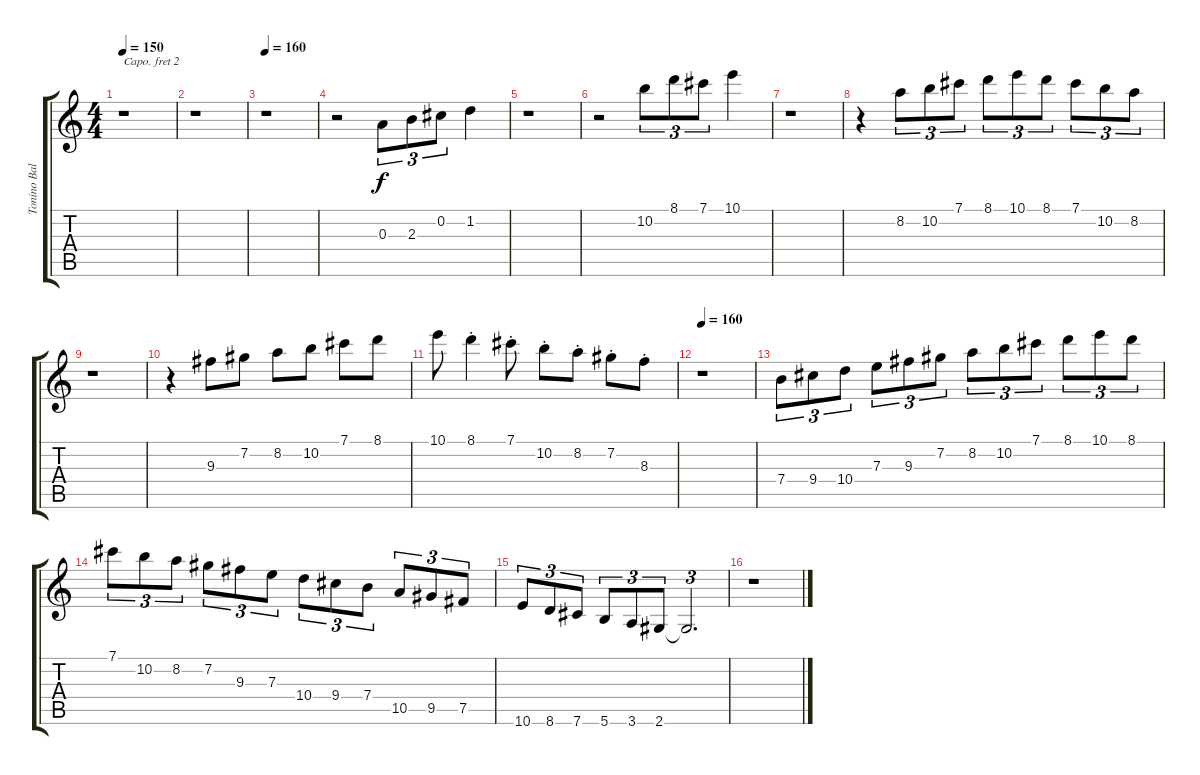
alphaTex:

\track ("Tonino Balliardo" "Tonino Bal") {instrument acousticguitarnylon}
\staff {score tabs}
\capo 2
\tuning (E4 B3 G3 D3 A2 E2) {hide}
\ts (4 4)
\tempo 150
\clef g2
\ks c
r.1{dy f} |
r.1 |
\tempo 160
r.1 |
r.2 0.3.8{tu (3 2)} 2.3.8{tu (3 2)} 0.2.8{tu (3 2)} 1.2.4 |
r.1 |
r.2 10.2.8{tu (3 2)} 8.1.8{tu (3 2)} 7.1.8{tu (3 2)} 10.1.4 |
r.1 |
r.4 8.2.8{tu (3 2)} 10.2.8{tu (3 2)} 7.1.8{tu (3 2)} 8.1.8{tu (3 2)} 10.1.8{tu (3 2)} 8.1.8{tu (3 2)} 7.1.8{tu (3 2)} 10.2.8{tu (3 2)} 8.2.8{tu (3 2)} |
r.1 |
r.4 9.3.8 7.2.8 8.2.8 10.2.8 7.1.8 8.1.8 |
10.1.8 8.1{st}.4 7.1{st}.8 10.2{st}.8 8.2{st}.8 7.2{st}.8 8.3{st}.8 |
\tempo 160
r.1 |
7.4.8{tu (3 2)} 9.4.8{tu (3 2)} 10.4.8{tu (3 2)} 7.3.8{tu (3 2)} 9.3.8{tu (3 2)} 7.2.8{tu (3 2)} 8.2.8{tu (3 2)} 10.2.8{tu (3 2)} 7.1.8{tu (3 2)} 8.1.8{tu (3 2)} 10.1.8{tu (3 2)} 8.1.8{tu (3 2)} |
7.1.8{tu (3 2)} 10.2.8{tu (3 2)} 8.2.8{tu (3 2)} 7.2.8{tu (3 2)} 9.3.8{tu (3 2)} 7.3.8{tu (3 2)} 10.4.8{tu (3 2)} 9.4.8{tu (3 2)} 7.4.8{tu (3 2)} 10.5.8{tu (3 2)} 9.5.8{tu (3 2)} 7.5.8{tu (3 2)} |
10.6.8{tu (3 2)} 8.6.8{tu (3 2)} 7.6.8{tu (3 2)} 5.6.8{tu (3 2)} 3.6.8{tu (3 2)} 2.6.8{tu (3 2)} 2.6{t}.2{d tu (3 2)} |
r.1
